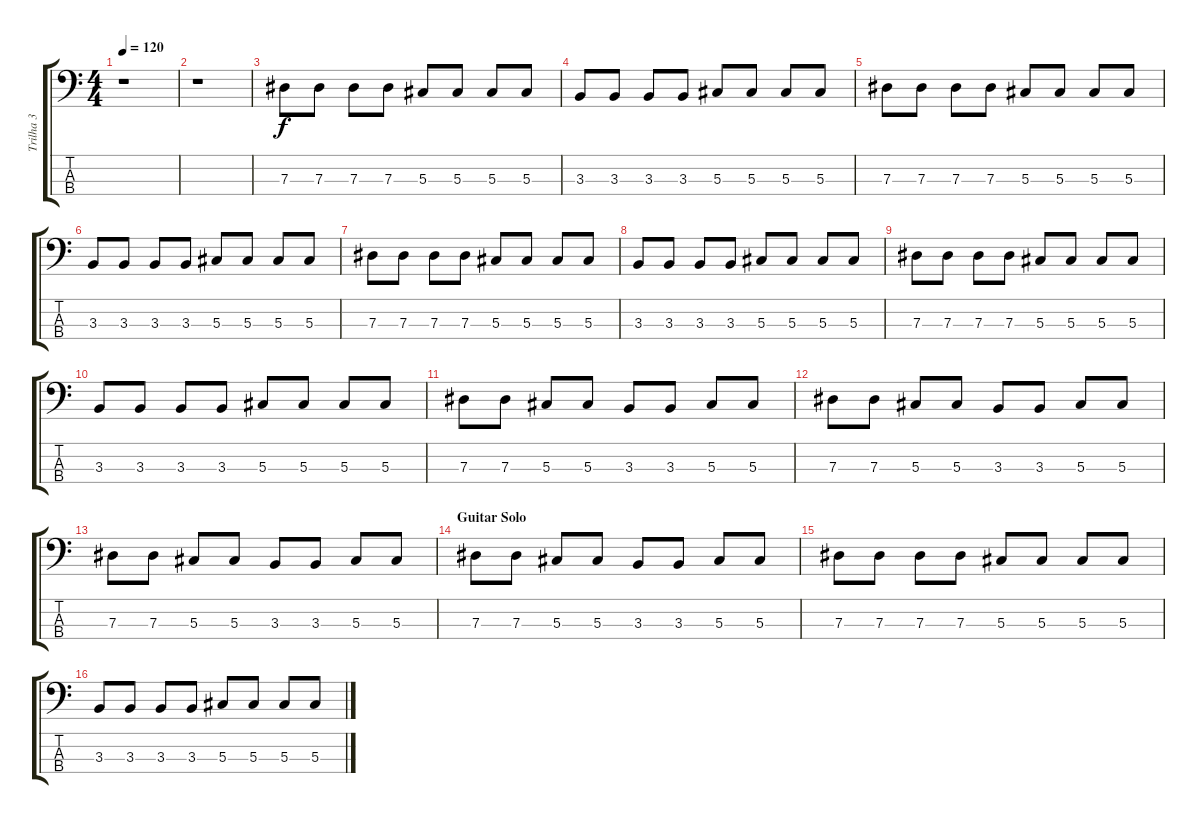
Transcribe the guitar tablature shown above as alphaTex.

\track ("Trilha 3" "Trilha 3") {instrument electricbasspick}
\staff {score tabs}
\tuning (Gb2 Db2 Ab1 Eb1) {hide}
\ts (4 4)
\tempo 120
\clef f4
\ks c
r.1{dy f instrument electricbasspick} |
r.1 |
7.3.8 7.3.8 7.3.8 7.3.8 5.3.8 5.3.8 5.3.8 5.3.8 |
3.3.8 3.3.8 3.3.8 3.3.8 5.3.8 5.3.8 5.3.8 5.3.8 |
7.3.8 7.3.8 7.3.8 7.3.8 5.3.8 5.3.8 5.3.8 5.3.8 |
3.3.8 3.3.8 3.3.8 3.3.8 5.3.8 5.3.8 5.3.8 5.3.8 |
7.3.8 7.3.8 7.3.8 7.3.8 5.3.8 5.3.8 5.3.8 5.3.8 |
3.3.8 3.3.8 3.3.8 3.3.8 5.3.8 5.3.8 5.3.8 5.3.8 |
7.3.8 7.3.8 7.3.8 7.3.8 5.3.8 5.3.8 5.3.8 5.3.8 |
3.3.8 3.3.8 3.3.8 3.3.8 5.3.8 5.3.8 5.3.8 5.3.8 |
7.3.8 7.3.8 5.3.8 5.3.8 3.3.8 3.3.8 5.3.8 5.3.8 |
7.3.8 7.3.8 5.3.8 5.3.8 3.3.8 3.3.8 5.3.8 5.3.8 |
7.3.8 7.3.8 5.3.8 5.3.8 3.3.8 3.3.8 5.3.8 5.3.8 |
\section ("" "Guitar Solo")
7.3.8 7.3.8 5.3.8 5.3.8 3.3.8 3.3.8 5.3.8 5.3.8 |
7.3.8 7.3.8 7.3.8 7.3.8 5.3.8 5.3.8 5.3.8 5.3.8 |
3.3.8 3.3.8 3.3.8 3.3.8 5.3.8 5.3.8 5.3.8 5.3.8
